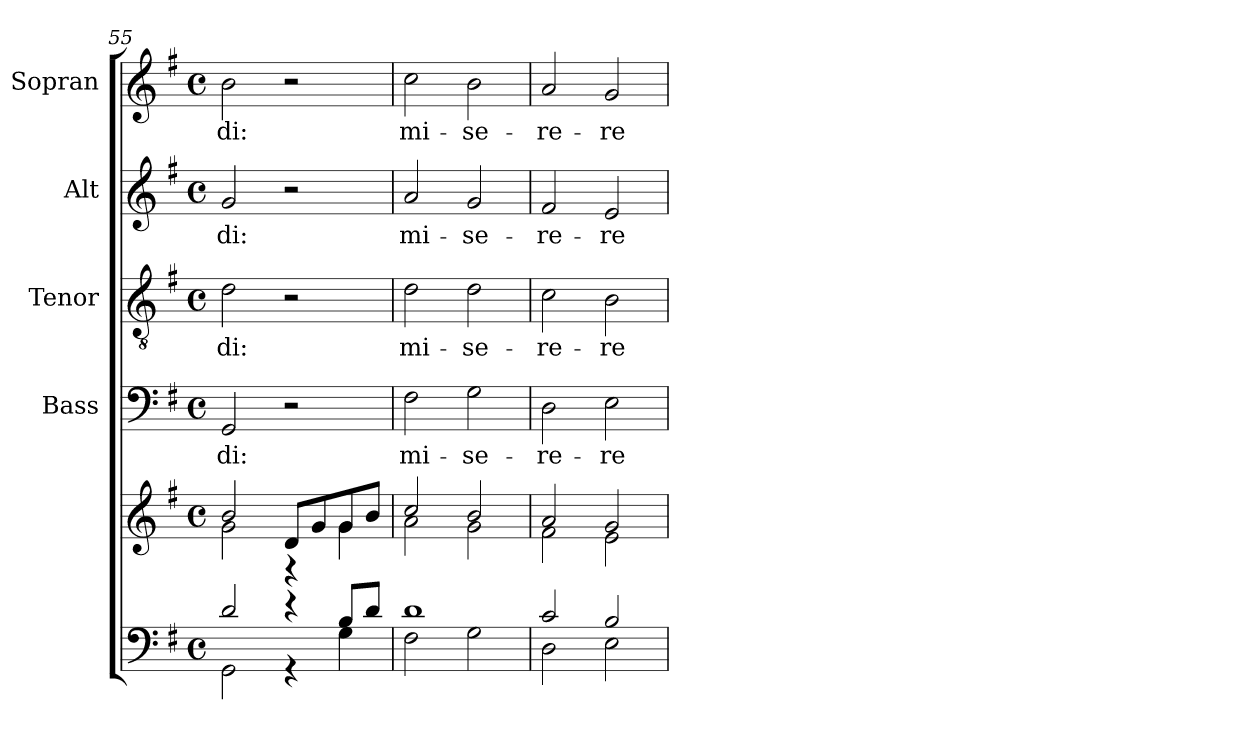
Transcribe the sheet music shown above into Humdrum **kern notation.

**kern	**kern	**kern	**text	**kern	**text	**kern	**text	**kern	**text
*part5	*part5	*part4	*part4	*part3	*part3	*part2	*part2	*part1	*part1
*staff6	*staff5	*staff4	*staff4	*staff3	*staff3	*staff2	*staff2	*staff1	*staff1
*	*	*I"Bass	*	*I"Tenor	*	*I"Alt	*	*I"Sopran	*
*	*	*I'B.	*	*I'T.	*	*I'A.	*	*I'S.	*
!!LO:PB:g=z
*clefF4	*clefG2	*clefF4	*	*clefGv2	*	*clefG2	*	*clefG2	*
*k[f#]	*k[f#]	*k[f#]	*	*k[f#]	*	*k[f#]	*	*k[f#]	*
*G:	*G:	*G:	*	*G:	*	*G:	*	*G:	*
*M4/4	*M4/4	*M4/4	*	*M4/4	*	*M4/4	*	*M4/4	*
*met(c)	*met(c)	*met(c)	*	*met(c)	*	*met(c)	*	*met(c)	*
=55	=55	=55	=55	=55	=55	=55	=55	=55	=55
*^	*^	*	*	*	*	*	*	*	*
!	!	!	!	!	!LO:LY:b	!	!LO:LY:b	!	!LO:LY:b	!	!LO:LY:b
2d/	2GG\	2b/	2g\	2GG/	-di:	2d\	-di:	2g/	-di:	2b\	-di:
4r	4r	8d/L	4rF	2r	.	2r	.	2r	.	2r	.
.	.	8g/	.	.	.	.	.	.	.	.	.
8B/L	4G\	8g/	4g\	.	.	.	.	.	.	.	.
8d/J	.	8b/J	.	.	.	.	.	.	.	.	.
=56	=56	=56	=56	=56	=56	=56	=56	=56	=56	=56	=56
!	!	!	!	!	!LO:LY:b	!	!LO:LY:b	!	!LO:LY:b	!	!LO:LY:b
1d	2F#\	2cc/	2a\	2F#\	mi-	2d\	mi-	2a/	mi-	2cc\	mi-
!	!	!	!	!	!LO:LY:b	!	!LO:LY:b	!	!LO:LY:b	!	!LO:LY:b
.	2G\	2b/	2g\	2G\	-se-	2d\	-se-	2g/	-se-	2b\	-se-
=57	=57	=57	=57	=57	=57	=57	=57	=57	=57	=57	=57
!	!	!	!	!	!LO:LY:b	!	!LO:LY:b	!	!LO:LY:b	!	!LO:LY:b
2c/	2D\	2a/	2f#\	2D\	-re-	2c\	-re-	2f#/	-re-	2a/	-re-
!	!	!	!	!	!LO:LY:b	!	!LO:LY:b	!	!LO:LY:b	!	!LO:LY:b
2B/	2E\	2g/	2e\	2E\	-re	2B\	-re	2e/	-re	2g/	-re
*v	*v	*	*	*	*	*	*	*	*	*	*
*	*v	*v	*	*	*	*	*	*	*	*
=	=	=	=	=	=	=	=	=	=
*-	*-	*-	*-	*-	*-	*-	*-	*-	*-
